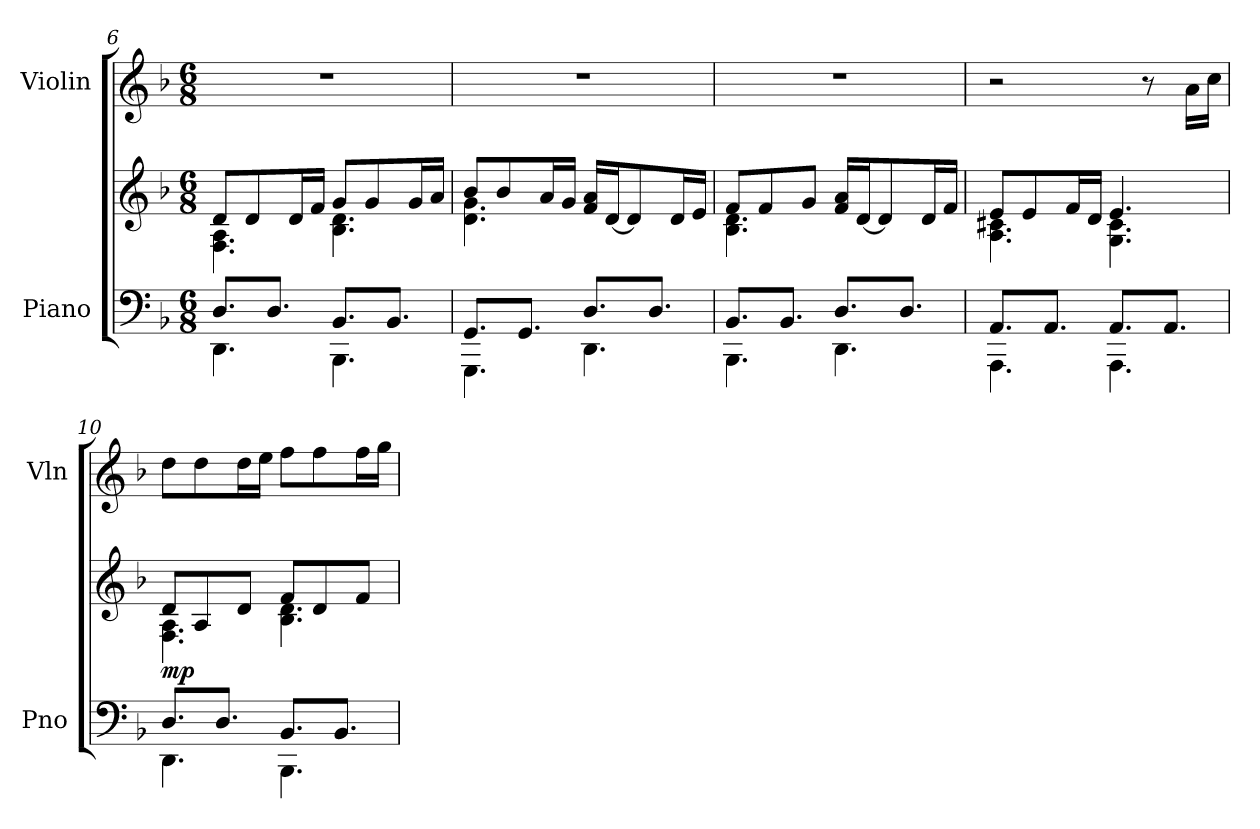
**kern	**kern	**dynam	**kern
*part2	*part2	*part2	*part1
*staff3	*staff2	*staff2/3	*staff1
*I"Piano	*	*	*I"Violin
*I'Pno	*	*	*I'Vln
*clefF4	*clefG2	*	*clefG2
*k[b-]	*k[b-]	*	*k[b-]
*M6/8	*M6/8	*	*M6/8
=6	=6	=6	=6
*^	*^	*	*
8.D/L	4.DD\	8d/L	4.F\ 4.A\	.	2.r
.	.	8d/	.	.	.
8.D/J	.	.	.	.	.
.	.	16d/L	.	.	.
.	.	16f/JJ	.	.	.
8.BB-/L	4.BBB-\	8g/L	4.B-\ 4.d\	.	.
.	.	8g/	.	.	.
8.BB-/J	.	.	.	.	.
.	.	16g/L	.	.	.
.	.	16a/JJ	.	.	.
=7	=7	=7	=7	=7	=7
8.GG/L	4.GGG\	8b-/L	4.d\ 4.g\	.	2.r
.	.	8b-/	.	.	.
8.GG/J	.	.	.	.	.
.	.	16a/L	.	.	.
.	.	16g/JJ	.	.	.
8.D/L	4.DD\	16f/ 16a/LL	4.ryy	.	.
.	.	[16d/J	.	.	.
.	.	8d/]	.	.	.
8.D/J	.	.	.	.	.
.	.	16d/L	.	.	.
.	.	16e/JJ	.	.	.
=8	=8	=8	=8	=8	=8
8.BB-/L	4.BBB-\	8f/L	4.B-\ 4.d\	.	2.r
.	.	8f/	.	.	.
8.BB-/J	.	.	.	.	.
.	.	8g/J	.	.	.
8.D/L	4.DD\	16f/ 16a/LL	4.ryy	.	.
.	.	[16d/J	.	.	.
.	.	8d/]	.	.	.
8.D/J	.	.	.	.	.
.	.	16d/L	.	.	.
.	.	16f/JJ	.	.	.
!!LO:LB:g=z
=9	=9	=9	=9	=9	=9
8.AA/L	4.AAA\	8e/L	4.A\ 4.c#X\	.	2r
.	.	8e/	.	.	.
8.AA/J	.	.	.	.	.
.	.	16f/L	.	.	.
.	.	16d/JJ	.	.	.
8.AA/L	4.AAA\	4.e/	4.G\ 4.c#\	.	.
.	.	.	.	.	8r
8.AA/J	.	.	.	.	.
.	.	.	.	.	16a\LL
.	.	.	.	.	16cc\JJ
=10	=10	=10	=10	=10	=10
!	!	!	!	!LO:DY:b	!
8.D/L	4.DD\	8d/L	4.F\ 4.A\	mp	8dd\L
.	.	8A/	.	.	8dd\
8.D/J	.	.	.	.	.
.	.	8d/J	.	.	16dd\L
.	.	.	.	.	16ee\JJ
8.BB-/L	4.BBB-\	8f/L	4.B-\ 4.d\	.	8ff\L
.	.	8d/	.	.	8ff\
8.BB-/J	.	.	.	.	.
.	.	8f/J	.	.	16ff\L
.	.	.	.	.	16gg\JJ
*v	*v	*	*	*	*
*	*v	*v	*	*
=	=	=	=
*-	*-	*-	*-
